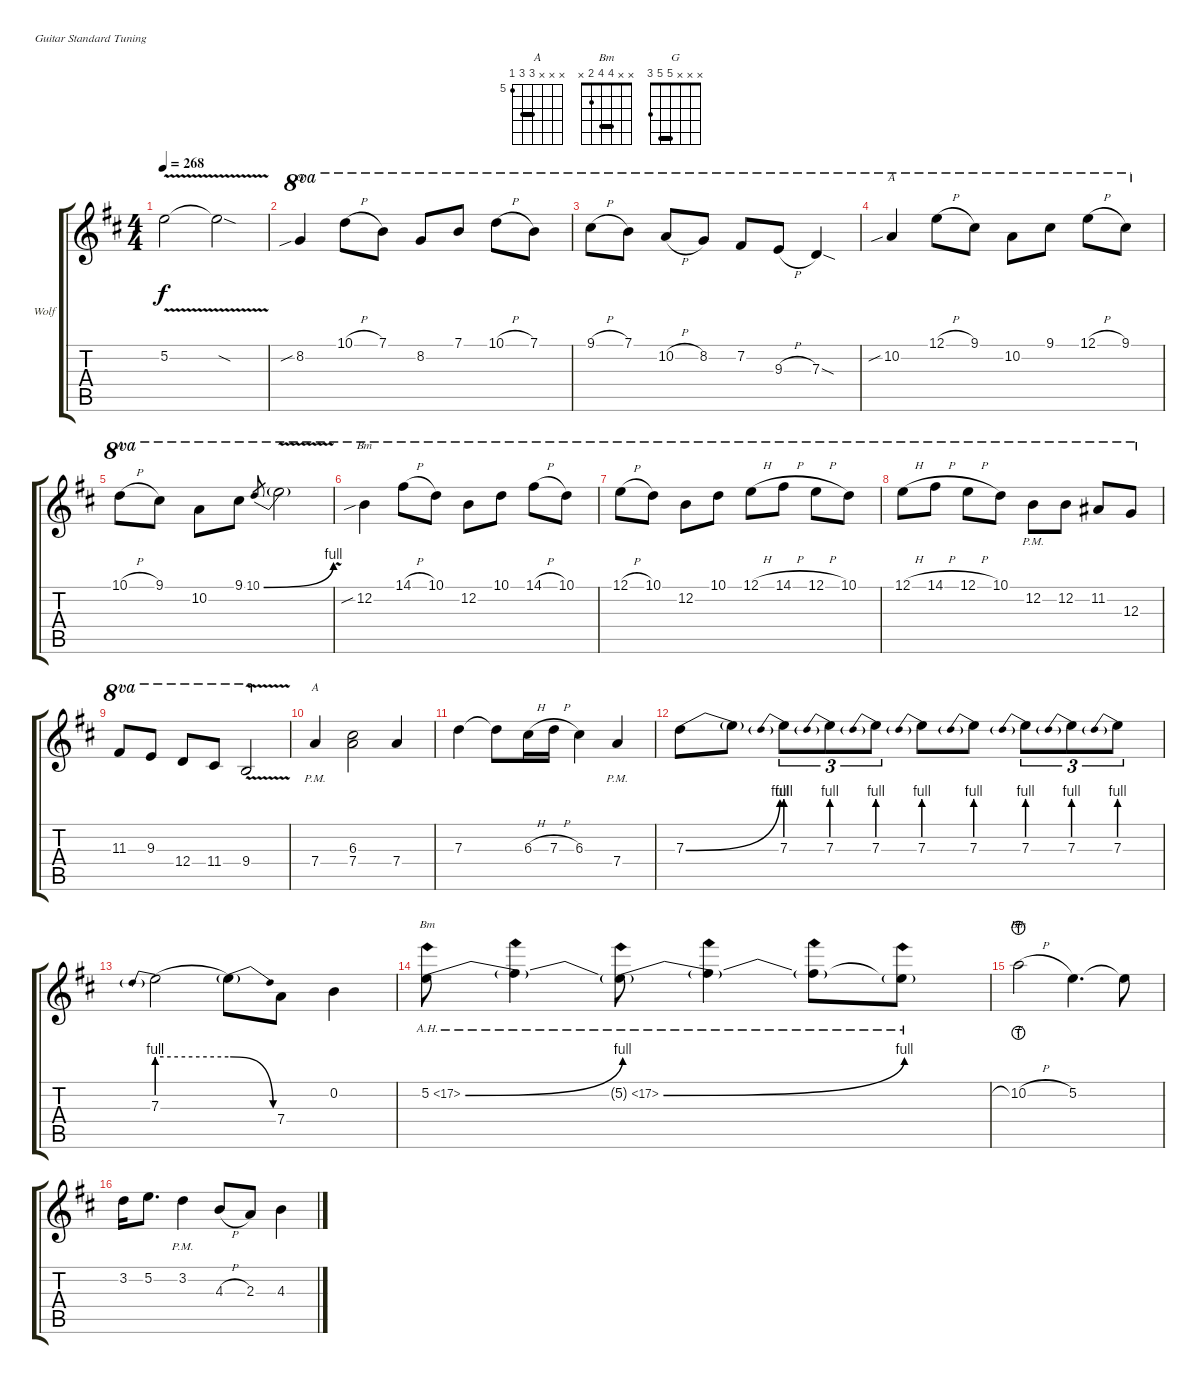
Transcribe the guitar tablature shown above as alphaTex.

\defaultSystemsLayout 4
\bracketExtendMode groupsimilarinstruments
\firstSystemTrackNameOrientation horizontal
\otherSystemsTrackNameOrientation horizontal
\track ("Wolf Hoffmann (1)" "Wolf") {instrument distortionguitar}
\staff {score tabs}
\tuning (E4 B3 G3 D3 A2 E2)
\chord ("A" x x x 7 7 5) {firstfret 5 barre 7}
\chord ("Bm" x x 4 4 2 x) {barre 4}
\chord ("G" x x x 5 5 3) {barre 5}
\ts (4 4)
\tempo 268
\clef g2
\ks d
5.2{v}.2{dy f} 5.2{sod t}.2 |
8.2{sib}.4{ch "G" ot 8va} 10.1{h}.8{ot 8va} 7.1.8{ot 8va} 8.2.8{ot 8va} 7.1.8{ot 8va} 10.1{h}.8{ot 8va} 7.1.8{ot 8va} |
9.1{h}.8{ot 8va} 7.1.8{ot 8va} 10.2{h}.8{ot 8va} 8.2.8{ot 8va} 7.2.8{ot 8va} 9.3{h}.8{ot 8va} 7.3{sod}.4{ot 8va} |
10.2{sib}.4{ch "A" ot 8va} 12.1{h}.8{ot 8va} 9.1.8{ot 8va} 10.2.8{ot 8va} 9.1.8{ot 8va} 12.1{h}.8{ot 8va} 9.1.8{ot 8va} |
10.1{h}.8{ch "A" ot 8va} 9.1.8{ot 8va} 10.2.8{ot 8va} 9.1.8{ot 8va} 10.1{be (bend 0 0 60 4)}.8{ot 8va gr} 10.1{v t}.2{ot 8va} |
12.2{sib}.4{ch "Bm" ot 8va} 14.1{h}.8{ot 8va} 10.1.8{ot 8va} 12.2.8{ot 8va} 10.1.8{ot 8va} 14.1{h}.8{ot 8va} 10.1.8{ot 8va} |
12.1{h}.8{ot 8va} 10.1.8{ot 8va} 12.2.8{ot 8va} 10.1.8{ot 8va} 12.1{h}.8{ot 8va} 14.1{h}.8{ot 8va} 12.1{h}.8{ot 8va} 10.1.8{ot 8va} |
12.1{h}.8{ot 8va} 14.1{h}.8{ot 8va} 12.1{h}.8{ot 8va} 10.1.8{ot 8va} 12.2{pm}.8{ot 8va} 12.2.8{ot 8va} 11.2.8{ot 8va} 12.3.8{ot 8va} |
11.3.8{ot 8va} 9.3.8{ot 8va} 12.4.8{ot 8va} 11.4.8{ot 8va} 9.4{v}.2{ot 8va} |
7.4{pm}.4{ch "A"} (6.3 7.4).2 7.4.4 |
7.3.4 7.3{t}.8 6.3{h}.16 7.3{h}.16 6.3.4 7.4{pm}.4 |
7.3{be (bend 0 0 15 4)}.8 7.3{t}.8 7.3{be (prebend 0 4 60 4)}.8{tu (3 2)} 7.3{be (prebend 0 4 60 4)}.8{tu (3 2)} 7.3{be (prebend 0 4 60 4)}.8{tu (3 2)} 7.3{be (prebend 0 4 60 4)}.8 7.3{be (prebend 0 4 60 4)}.8 7.3{be (prebend 0 4 60 4)}.8{tu (3 2)} 7.3{be (prebend 0 4 60 4)}.8{tu (3 2)} 7.3{be (prebend 0 4 60 4)}.8{tu (3 2)} |
7.3{be (prebend 0 4 60 4)}.2 7.3{be (release 0 4 59.4 0) t}.8 7.4.8 0.2.4 |
5.2{be (bend 0 0 60 4) ah 12}.8{ch "Bm"} 5.2{ah 12 t}.4 5.2{be (bend 0 0 15 4) ah 12 t}.8 5.2{ah 12 t}.4 5.2{ah 12 t}.8 5.2{be (hold 0 0 60 0) ah 12 t}.8 |
10.2{h lht}.2{tt ch "Bm"} 5.2.4{d} 5.2{t}.8 |
3.2.16 5.2.8{d} 3.2{pm}.4 4.3{h}.8 2.3.8 4.3.4
